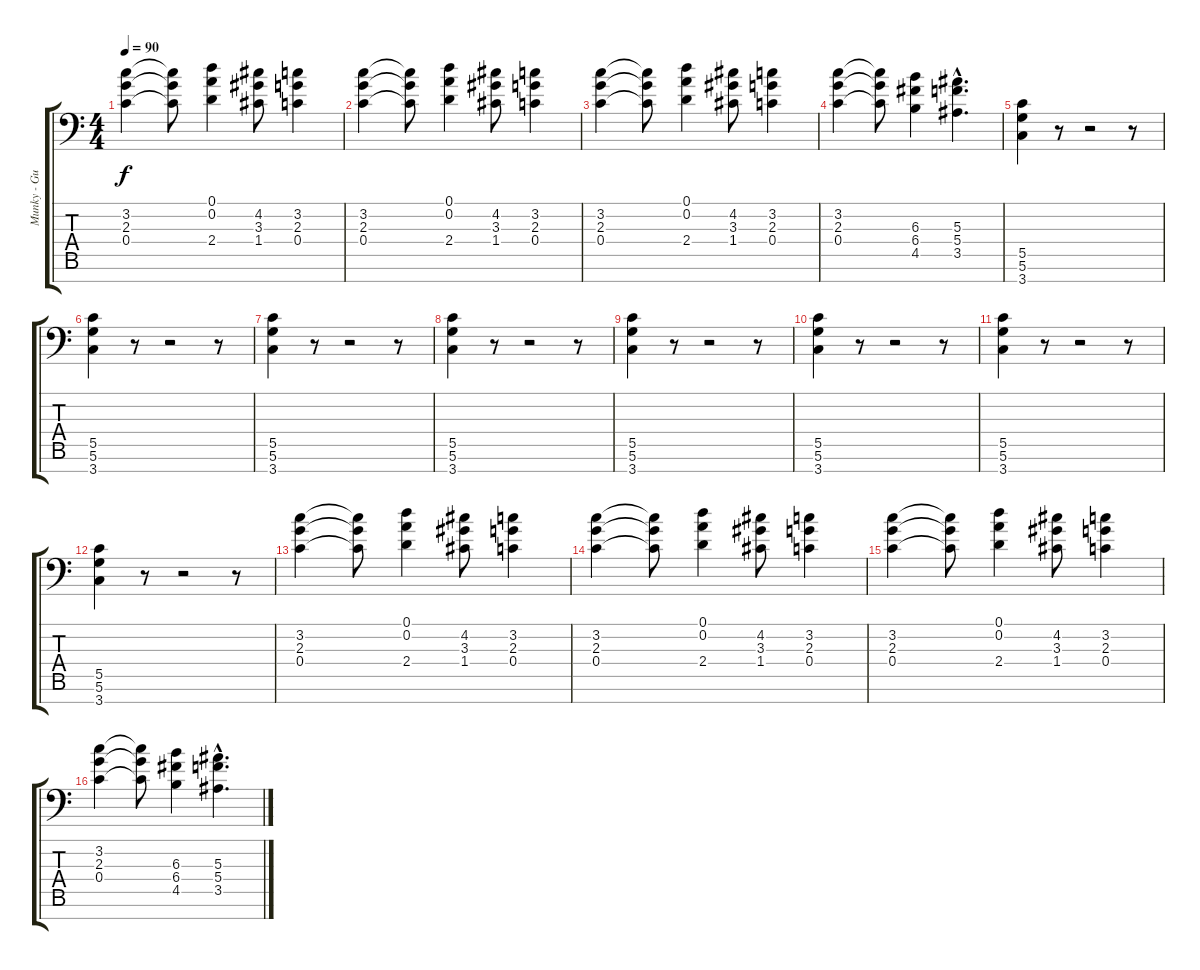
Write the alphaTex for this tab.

\track ("Munky - Guitar" "Munky - Gu") {instrument distortionguitar}
\staff {score tabs}
\tuning (D4 A3 F3 C3 G2 D2 A1) {hide}
\ts (4 4)
\tempo 90
\clef f4
\ks c
(3.2 2.3 0.4).4{dy f} (3.2{t} 2.3{t} 0.4{t}).8 (0.1 0.2 2.4).4 (4.2 3.3 1.4).8 (3.2 2.3 0.4).4 |
(3.2 2.3 0.4).4 (3.2{t} 2.3{t} 0.4{t}).8 (0.1 0.2 2.4).4 (4.2 3.3 1.4).8 (3.2 2.3 0.4).4 |
(3.2 2.3 0.4).4 (3.2{t} 2.3{t} 0.4{t}).8 (0.1 0.2 2.4).4 (4.2 3.3 1.4).8 (3.2 2.3 0.4).4 |
(3.2 2.3 0.4).4 (3.2{t} 2.3{t} 0.4{t}).8 (6.3 6.4 4.5).4 (5.3{hac} 5.4{hac} 3.5{hac}).4{d} |
(5.5 5.6 3.7).4 r.8 r.2 r.8 |
(5.5 5.6 3.7).4 r.8 r.2 r.8 |
(5.5 5.6 3.7).4 r.8 r.2 r.8 |
(5.5 5.6 3.7).4 r.8 r.2 r.8 |
(5.5 5.6 3.7).4 r.8 r.2 r.8 |
(5.5 5.6 3.7).4 r.8 r.2 r.8 |
(5.5 5.6 3.7).4 r.8 r.2 r.8 |
(5.5 5.6 3.7).4 r.8 r.2 r.8 |
(3.2 2.3 0.4).4 (3.2{t} 2.3{t} 0.4{t}).8 (0.1 0.2 2.4).4 (4.2 3.3 1.4).8 (3.2 2.3 0.4).4 |
(3.2 2.3 0.4).4 (3.2{t} 2.3{t} 0.4{t}).8 (0.1 0.2 2.4).4 (4.2 3.3 1.4).8 (3.2 2.3 0.4).4 |
(3.2 2.3 0.4).4 (3.2{t} 2.3{t} 0.4{t}).8 (0.1 0.2 2.4).4 (4.2 3.3 1.4).8 (3.2 2.3 0.4).4 |
(3.2 2.3 0.4).4 (3.2{t} 2.3{t} 0.4{t}).8 (6.3 6.4 4.5).4 (5.3{hac} 5.4{hac} 3.5{hac}).4{d}
